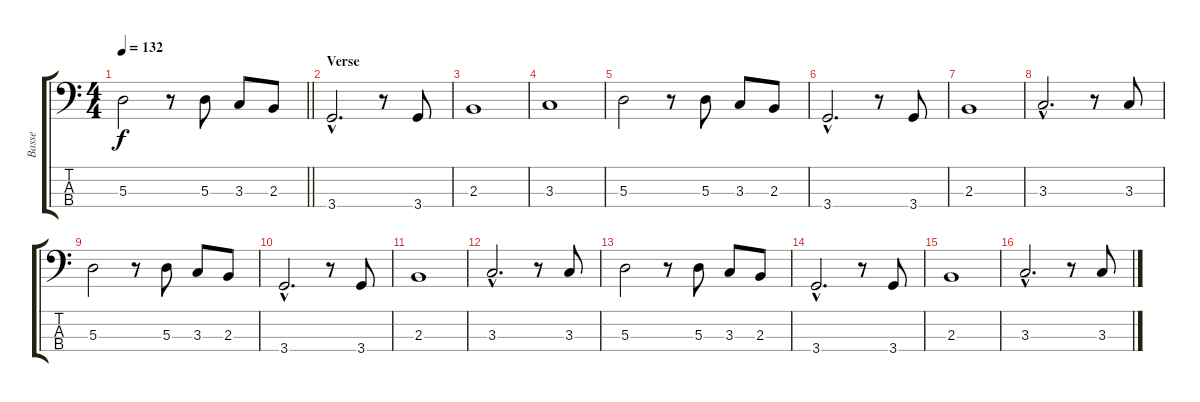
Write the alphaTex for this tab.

\track ("Basse" "Basse") {instrument electricbassfinger}
\staff {score tabs}
\tuning (G2 D2 A1 E1) {hide}
\ts (4 4)
\tempo 132
\clef f4
\barLineRight lightlight
\ks c
5.3.2{dy f} r.8 5.3.8 3.3.8 2.3.8 |
\section ("" "Verse")
3.4{hac}.2{d} r.8 3.4.8 |
2.3.1 |
3.3.1 |
5.3.2 r.8 5.3.8 3.3.8 2.3.8 |
3.4{hac}.2{d} r.8 3.4.8 |
2.3.1 |
3.3{hac}.2{d} r.8 3.3.8 |
5.3.2 r.8 5.3.8 3.3.8 2.3.8 |
3.4{hac}.2{d} r.8 3.4.8 |
2.3.1 |
3.3{hac}.2{d} r.8 3.3.8 |
5.3.2 r.8 5.3.8 3.3.8 2.3.8 |
3.4{hac}.2{d} r.8 3.4.8 |
2.3.1 |
3.3{hac}.2{d} r.8 3.3.8
